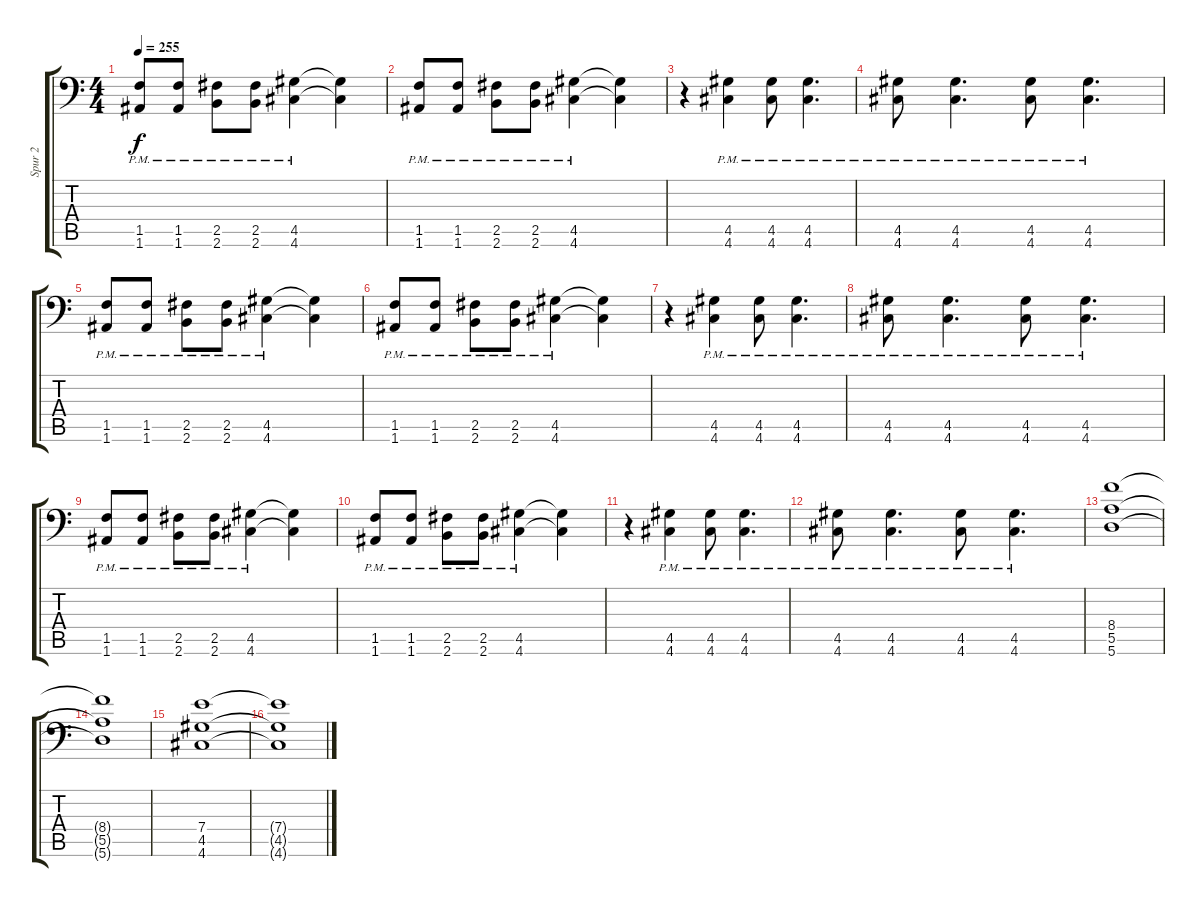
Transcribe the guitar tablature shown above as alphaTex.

\track ("Spur 2" "Spur 2") {instrument distortionguitar}
\staff {score tabs}
\tuning (B3 Gb3 D3 A2 E2 A1) {hide}
\ts (4 4)
\tempo 255
\clef f4
\ks c
(1.5{pm} 1.6{pm}).8{dy f} (1.5{pm} 1.6{pm}).8 (2.5{pm} 2.6{pm}).8 (2.5{pm} 2.6{pm}).8 (4.5{pm} 4.6{pm}).4 (4.5{t} 4.6{t}).4 |
(1.5{pm} 1.6{pm}).8 (1.5{pm} 1.6{pm}).8 (2.5{pm} 2.6{pm}).8 (2.5{pm} 2.6{pm}).8 (4.5{pm} 4.6{pm}).4 (4.5{t} 4.6{t}).4 |
r.4 (4.5{pm} 4.6{pm}).4 (4.5{pm} 4.6{pm}).8 (4.5{pm} 4.6{pm}).4{d} |
(4.5{pm} 4.6{pm}).8 (4.5{pm} 4.6{pm}).4{d} (4.5{pm} 4.6{pm}).8 (4.5{pm} 4.6{pm}).4{d} |
(1.5{pm} 1.6{pm}).8 (1.5{pm} 1.6{pm}).8 (2.5{pm} 2.6{pm}).8 (2.5{pm} 2.6{pm}).8 (4.5{pm} 4.6{pm}).4 (4.5{t} 4.6{t}).4 |
(1.5{pm} 1.6{pm}).8 (1.5{pm} 1.6{pm}).8 (2.5{pm} 2.6{pm}).8 (2.5{pm} 2.6{pm}).8 (4.5{pm} 4.6{pm}).4 (4.5{t} 4.6{t}).4 |
r.4 (4.5{pm} 4.6{pm}).4 (4.5{pm} 4.6{pm}).8 (4.5{pm} 4.6{pm}).4{d} |
(4.5{pm} 4.6{pm}).8 (4.5{pm} 4.6{pm}).4{d} (4.5{pm} 4.6{pm}).8 (4.5{pm} 4.6{pm}).4{d} |
(1.5{pm} 1.6{pm}).8 (1.5{pm} 1.6{pm}).8 (2.5{pm} 2.6{pm}).8 (2.5{pm} 2.6{pm}).8 (4.5{pm} 4.6{pm}).4 (4.5{t} 4.6{t}).4 |
(1.5{pm} 1.6{pm}).8 (1.5{pm} 1.6{pm}).8 (2.5{pm} 2.6{pm}).8 (2.5{pm} 2.6{pm}).8 (4.5{pm} 4.6{pm}).4 (4.5{t} 4.6{t}).4 |
r.4 (4.5{pm} 4.6{pm}).4 (4.5{pm} 4.6{pm}).8 (4.5{pm} 4.6{pm}).4{d} |
(4.5{pm} 4.6{pm}).8 (4.5{pm} 4.6{pm}).4{d} (4.5{pm} 4.6{pm}).8 (4.5{pm} 4.6{pm}).4{d} |
(8.4 5.5 5.6).1 |
(8.4{t} 5.5{t} 5.6{t}).1 |
(7.4 4.5 4.6).1 |
(7.4{t} 4.5{t} 4.6{t}).1
